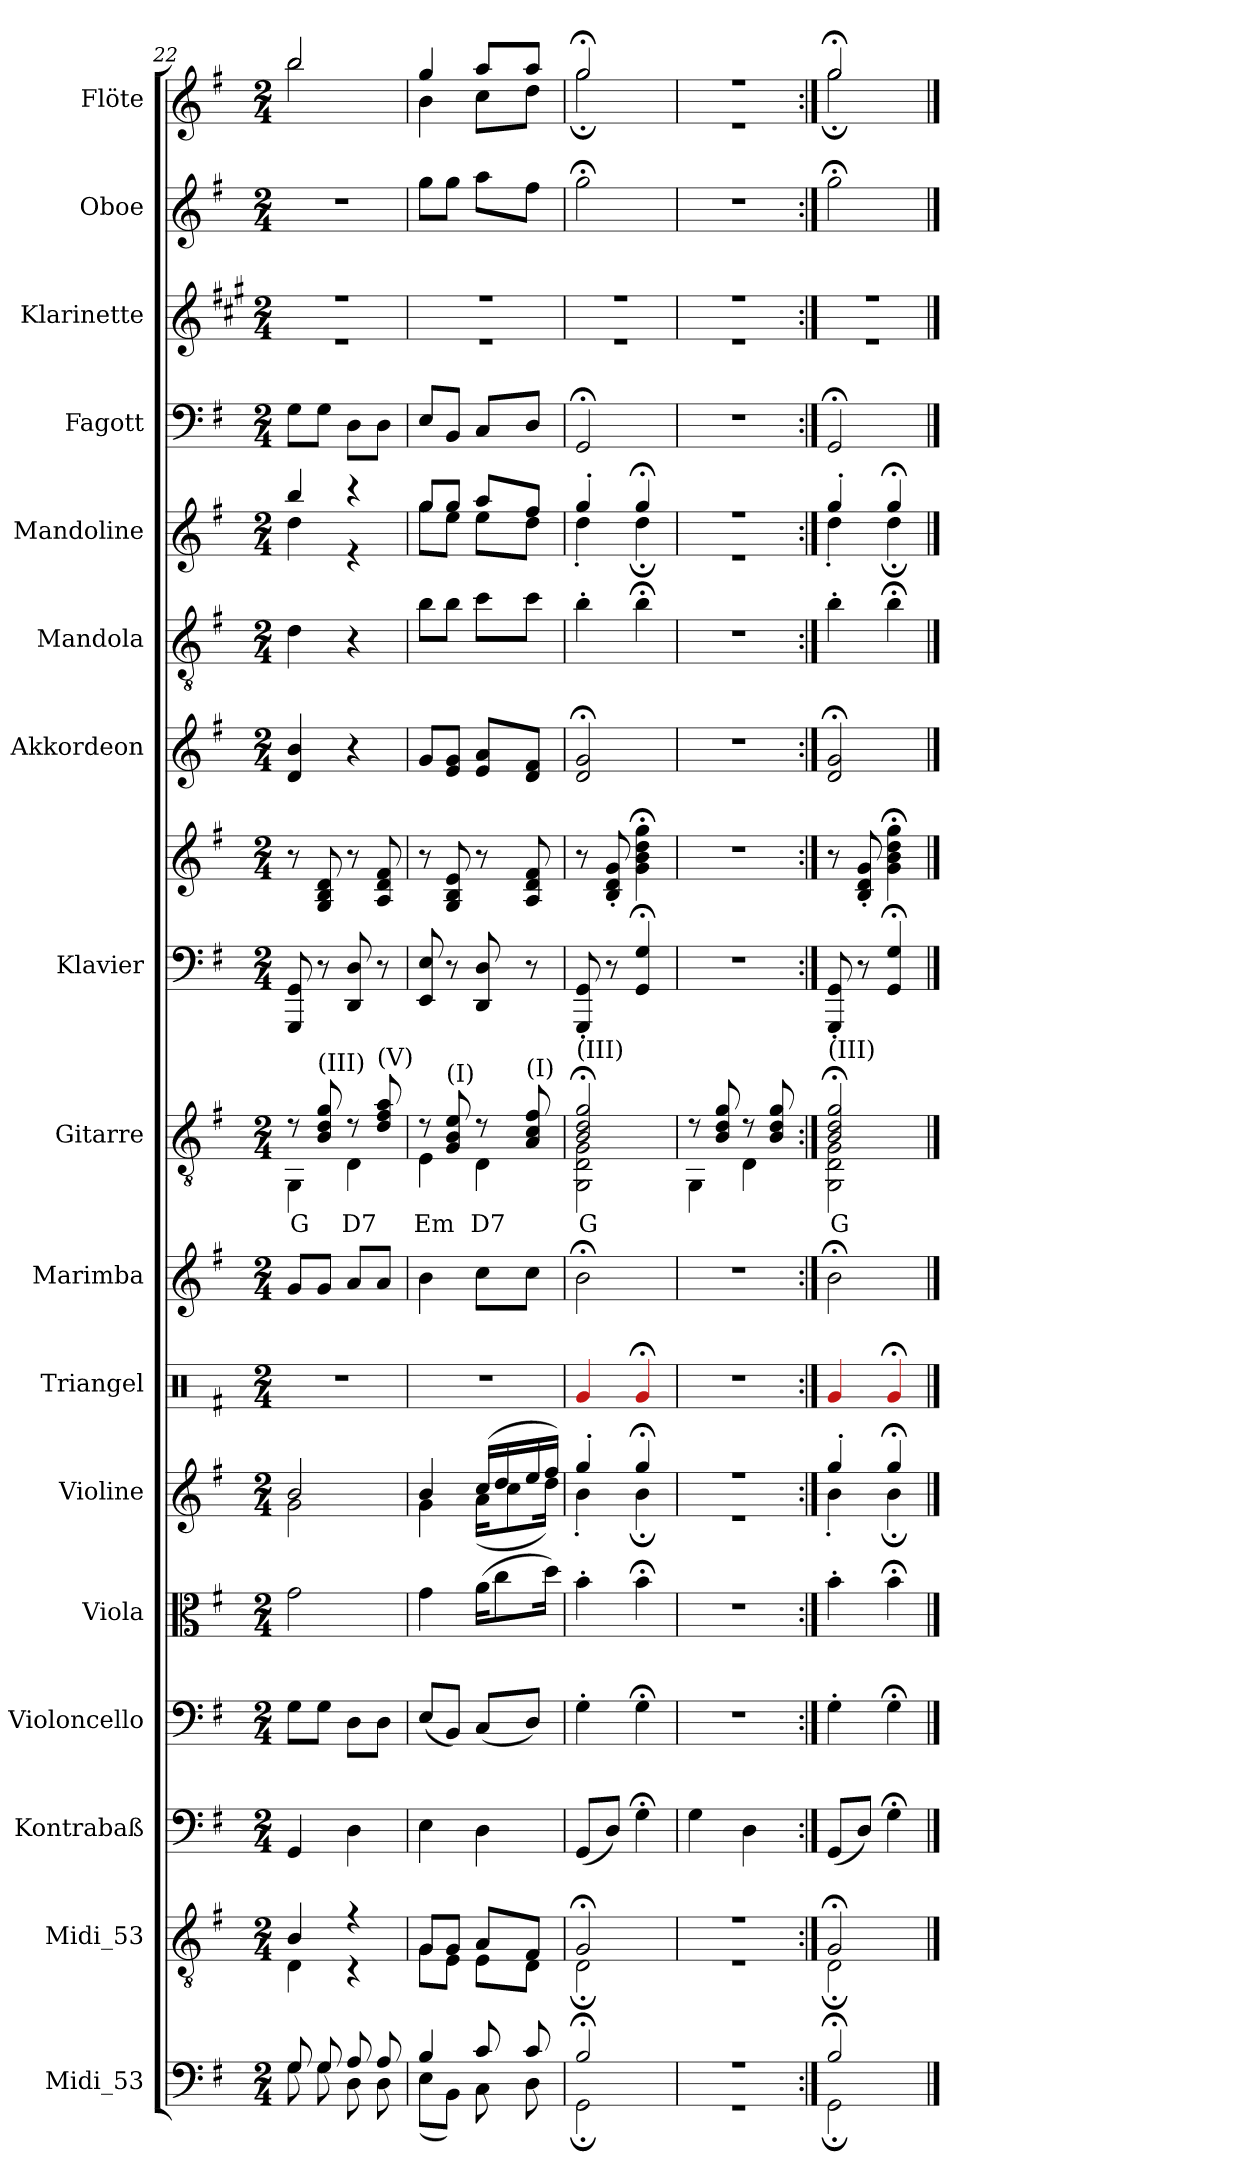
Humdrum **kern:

**kern	**kern	**kern	**kern	**kern	**kern	**kern	**kern	**kern	**text	**kern	**kern	**kern	**kern	**kern	**kern	**kern	**kern	**kern
*part17	*part16	*part15	*part14	*part13	*part12	*part11	*part10	*part9	*part9	*part8	*part8	*part7	*part6	*part5	*part4	*part3	*part2	*part1
*staff18	*staff17	*staff16	*staff15	*staff14	*staff13	*staff12	*staff11	*staff10	*staff10	*staff9	*staff8	*staff7	*staff6	*staff5	*staff4	*staff3	*staff2	*staff1
*I"Midi_53	*I"Midi_53	*I"Kontrabaß	*I"Violoncello	*I"Viola	*I"Violine	*I"Triangel	*I"Marimba	*I"Gitarre	*	*I"Klavier	*	*I"Akkordeon	*I"Mandola	*I"Mandoline	*I"Fagott	*I"Klarinette	*I"Oboe	*I"Flöte
*	*	*I'Kb	*I'Vo	*I'Va	*I'Ve	*I'Tri	*I'Mar	*I'Git	*	*I'Kv	*	*I'Akk	*I'Ma	*I'Me	*I'Fg	*I'Kl	*I'Ob	*I'Fl
*clefF4	*clefGv2	*clefF4	*clefF4	*clefC3	*clefG2	*clefX	*clefG2	*clefGv2	*	*clefF4	*clefG2	*clefG2	*clefGv2	*clefG2	*clefF4	*clefG2	*clefG2	*clefG2
*	*	*ITrd7c12	*	*	*	*	*	*	*	*	*	*	*	*	*	*ITrd1c2	*	*
*k[f#]	*k[f#]	*k[f#]	*k[f#]	*k[f#]	*k[f#]	*k[f#]	*k[f#]	*k[f#]	*	*k[f#]	*k[f#]	*k[f#]	*k[f#]	*k[f#]	*k[f#]	*k[f#]	*k[f#]	*k[f#]
*G:	*G:	*G:	*G:	*G:	*G:	*G:	*G:	*G:	*	*G:	*G:	*G:	*G:	*G:	*G:	*G:	*G:	*G:
*M2/4	*M2/4	*M2/4	*M2/4	*M2/4	*M2/4	*M2/4	*M2/4	*M2/4	*	*M2/4	*M2/4	*M2/4	*M2/4	*M2/4	*M2/4	*M2/4	*M2/4	*M2/4
=22	=22	=22	=22	=22	=22	=22	=22	=22	=22	=22	=22	=22	=22	=22	=22	=22	=22	=22
*^	*^	*	*	*	*^	*	*	*^	*	*	*	*	*	*^	*	*^	*	*^
8G/	8G\	4B/	4D\	4GGG/	8G\L	2g\	2b/	2g\	2r	8g/L	8r	4GG\	G	8GGG/ 8GG/	8r	4d/ 4b/	4d\	4bb/	4dd\	8G\L	2r	2r	2r	2bb/	2bb\
!	!	!	!	!	!	!	!	!	!	!	!LO:TX:a:t=(III)	!	!	!	!	!	!	!	!	!	!	!	!	!	!
8G/	8G\	.	.	.	8G\J	.	.	.	.	8g/J	8B/ 8d/ 8g/	.	.	8r	8G/ 8B/ 8d/	.	.	.	.	8G\J	.	.	.	.	.
8A/	8D\	4r	4r	4DD\	8D\L	.	.	.	.	8a/L	8r	4D\	D7	8DD/ 8D/	8r	4r	4r	4r	4r	8D\L	.	.	.	.	.
!	!	!	!	!	!	!	!	!	!	!	!LO:TX:a:t=(V)	!	!	!	!	!	!	!	!	!	!	!	!	!	!
8A/	8D\	.	.	.	8D\J	.	.	.	.	8a/J	8d/ 8f#/ 8a/	.	.	8r	8A/ 8d/ 8f#/	.	.	.	.	8D\J	.	.	.	.	.
=23	=23	=23	=23	=23	=23	=23	=23	=23	=23	=23	=23	=23	=23	=23	=23	=23	=23	=23	=23	=23	=23	=23	=23	=23	=23
4B/	(8E\L	8G/L	8G\L	4EE\	(8E/L	4g\	4b/	4g\	2r	4b\	8r	4E\	Em	8EE/ 8E/	8r	8g/L	8b\L	8gg/L	8gg\L	8E/L	2r	2r	8gg\L	4gg/	4b\
!	!	!	!	!	!	!	!	!	!	!	!LO:TX:a:t=(I)	!	!	!	!	!	!	!	!	!	!	!	!	!	!
.	8BB\J)	8G/J	8E\J	.	8BB/J)	.	.	.	.	.	8G/ 8B/ 8e/	.	.	8r	8G/ 8B/ 8e/	8e/ 8g/J	8b\J	8gg/J	8ee\J	8BB/J	.	.	8gg\J	.	.
8c/	8C\	8A/L	8E\L	4DD\	(8C/L	(>16a\KL	(>16cc/LL	(16a\KL	.	8cc\L	8r	4D\	D7	8DD/ 8D/	8r	8e/ 8a/L	8cc\L	8aa/L	8ee\L	8C/L	.	.	8aa\L	8aa/L	8cc\L
.	.	.	.	.	.	8cc\	16dd/	8cc\	.	.	.	.	.	.	.	.	.	.	.	.	.	.	.	.	.
!	!	!	!	!	!	!	!	!	!	!	!LO:TX:a:t=(I)	!	!	!	!	!	!	!	!	!	!	!	!	!	!
8c/	8D\	8F#/J	8D\J	.	8D/J)	.	16ee/	.	.	8cc\J	8A/ 8c/ 8f#/	.	.	8r	8A/ 8d/ 8f#/	8d/ 8f#/J	8cc\J	8ff#/J	8dd\J	8D/J	.	.	8ff#\J	8aa/J	8dd\J
.	.	.	.	.	.	16dd\Jk)	16ff#/JJ)	16dd\Jk)	.	.	.	.	.	.	.	.	.	.	.	.	.	.	.	.	.
=24	=24	=24	=24	=24	=24	=24	=24	=24	=24	=24	=24	=24	=24	=24	=24	=24	=24	=24	=24	=24	=24	=24	=24	=24	=24
!	!	!	!	!	!	!	!	!	!	!	!LO:TX:a:t=(III)	!	!	!	!	!	!	!	!	!	!	!	!	!	!
2B;</	2GG;\	2G;</	2D;\	(8GGG/L	4G'\	4b'\	4gg'/	4b'\	4g/	2b;<\	2B/;< 2d/;< 2g/;<	2GG\ 2D\ 2G\	G	8GGG/' 8GG/'	8r	2d/;< 2g/;<	4b'\	4gg'/	4dd'\	2GG;</	2r	2r	2gg;<\	2gg;</	2gg;\
.	.	.	.	8DD/J)	.	.	.	.	.	.	.	.	.	8r	8B/' 8d/' 8g/'	.	.	.	.	.	.	.	.	.	.
.	.	.	.	4GG;<\	4G;<\	4b;<\	4gg;</	4b;\	4g;</	.	.	.	.	4GG/; 4G/;	4g\;< 4b\;< 4dd\;< 4gg\;<	.	4b;<\	4gg;</	4dd;\	.	.	.	.	.	.
=25	=25	=25	=25	=25	=25	=25	=25	=25	=25	=25	=25	=25	=25	=25	=25	=25	=25	=25	=25	=25	=25	=25	=25	=25	=25
2r	2r	2r	2r	4GG\	2r	2r	2r	2r	2r	2r	8r	4GG\	.	2r	2r	2r	2r	2r	2r	2r	2r	2r	2r	2r	2r
.	.	.	.	.	.	.	.	.	.	.	8B/ 8d/ 8g/	.	.	.	.	.	.	.	.	.	.	.	.	.	.
.	.	.	.	4DD\	.	.	.	.	.	.	8r	4D\	.	.	.	.	.	.	.	.	.	.	.	.	.
.	.	.	.	.	.	.	.	.	.	.	8B/ 8d/ 8g/	.	.	.	.	.	.	.	.	.	.	.	.	.	.
=26:|!	=26:|!	=26:|!	=26:|!	=26:|!	=26:|!	=26:|!	=26:|!	=26:|!	=26:|!	=26:|!	=26:|!	=26:|!	=26:|!	=26:|!	=26:|!	=26:|!	=26:|!	=26:|!	=26:|!	=26:|!	=26:|!	=26:|!	=26:|!	=26:|!	=26:|!
!	!	!	!	!	!	!	!	!	!	!	!LO:TX:a:t=(III)	!	!	!	!	!	!	!	!	!	!	!	!	!	!
2B;</	2GG;\	2G;</	2D;\	(8GGG/L	4G'\	4b'\	4gg'/	4b'\	4g/	2b;<\	2B/;< 2d/;< 2g/;<	2GG\ 2D\ 2G\	G	8GGG/' 8GG/'	8r	2d/;< 2g/;<	4b'\	4gg'/	4dd'\	2GG;</	2r	2r	2gg;<\	2gg;</	2gg;\
.	.	.	.	8DD/J)	.	.	.	.	.	.	.	.	.	8r	8B/' 8d/' 8g/'	.	.	.	.	.	.	.	.	.	.
.	.	.	.	4GG;<\	4G;<\	4b;<\	4gg;</	4b;\	4g;</	.	.	.	.	4GG/; 4G/;	4g\;< 4b\;< 4dd\;< 4gg\;<	.	4b;<\	4gg;</	4dd;\	.	.	.	.	.	.
*v	*v	*	*	*	*	*	*v	*v	*	*	*v	*v	*	*	*	*	*	*v	*v	*	*v	*v	*	*v	*v
*	*v	*v	*	*	*	*	*	*	*	*	*	*	*	*	*	*	*	*	*
==	==	==	==	==	==	==	==	==	==	==	==	==	==	==	==	==	==	==
*-	*-	*-	*-	*-	*-	*-	*-	*-	*-	*-	*-	*-	*-	*-	*-	*-	*-	*-
